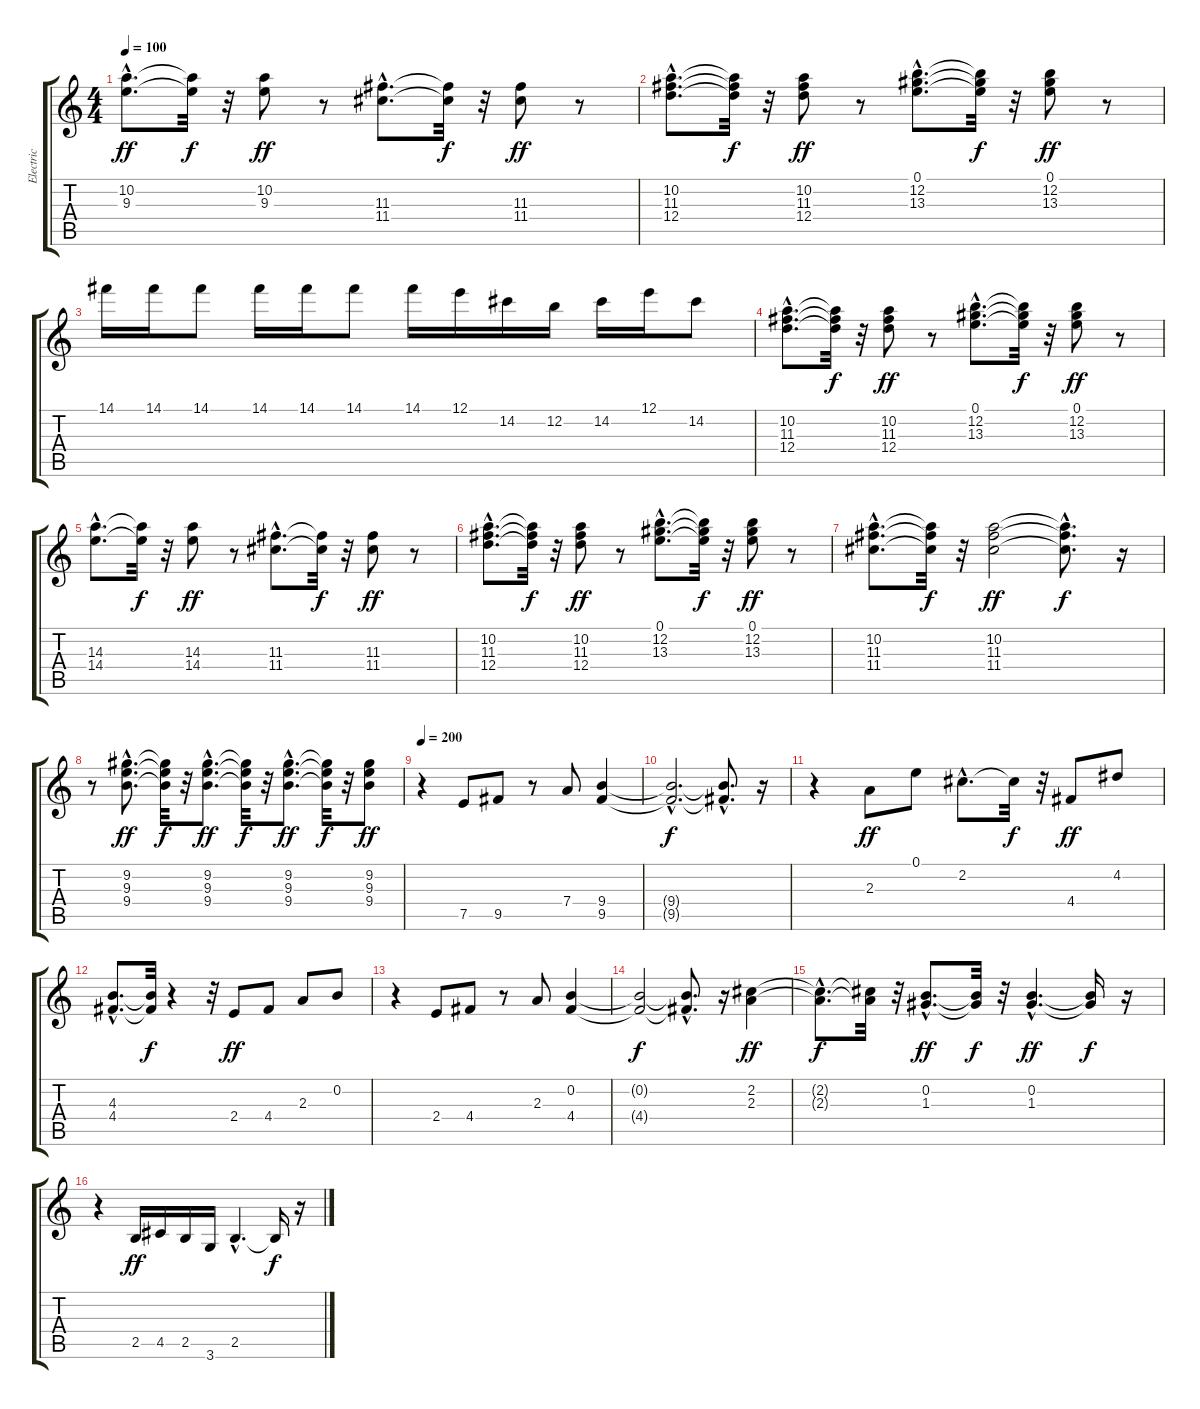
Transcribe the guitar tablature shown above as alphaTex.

\track ("Electric" "Electric") {instrument distortionguitar}
\staff {score tabs}
\tuning (E4 B3 G3 D3 A2 E2) {hide}
\ts (4 4)
\tempo 100
\clef g2
\ks c
(10.2{hac} 9.3{hac}).8{d dy ff} (10.2{t} 9.3{t}).32{dy f} r.32 (10.2 9.3).8{dy ff} r.8 (11.3{hac} 11.4{hac}).8{d} (11.3{t} 11.4{t}).32{dy f} r.32 (11.3 11.4).8{dy ff} r.8 |
(10.2{hac} 11.3{hac} 12.4{hac}).8{d} (10.2{t} 11.3{t} 12.4{t}).32{dy f} r.32 (10.2 11.3 12.4).8{dy ff} r.8 (0.1{hac} 12.2{hac} 13.3{hac}).8{d} (0.1{t} 12.2{t} 13.3{t}).32{dy f} r.32 (0.1 12.2 13.3).8{dy ff} r.8 |
14.1.16 14.1.16 14.1.8 14.1.16 14.1.16 14.1.8 14.1.16 12.1.16 14.2.16 12.2.16 14.2.16 12.1.16 14.2.8 |
(10.2{hac} 11.3{hac} 12.4{hac}).8{d} (10.2{t} 11.3{t} 12.4{t}).32{dy f} r.32 (10.2 11.3 12.4).8{dy ff} r.8 (0.1{hac} 12.2{hac} 13.3{hac}).8{d} (0.1{t} 12.2{t} 13.3{t}).32{dy f} r.32 (0.1 12.2 13.3).8{dy ff} r.8 |
(14.3{hac} 14.4{hac}).8{d} (14.3{t} 14.4{t}).32{dy f} r.32 (14.3 14.4).8{dy ff} r.8 (11.3{hac} 11.4{hac}).8{d} (11.3{t} 11.4{t}).32{dy f} r.32 (11.3 11.4).8{dy ff} r.8 |
(10.2{hac} 11.3{hac} 12.4{hac}).8{d} (10.2{t} 11.3{t} 12.4{t}).32{dy f} r.32 (10.2 11.3 12.4).8{dy ff} r.8 (0.1{hac} 12.2{hac} 13.3{hac}).8{d} (0.1{t} 12.2{t} 13.3{t}).32{dy f} r.32 (0.1 12.2 13.3).8{dy ff} r.8 |
(10.2{hac} 11.3{hac} 11.4{hac}).8{d} (10.2{t} 11.3{t} 11.4{t}).32{dy f} r.32 (10.2 11.3 11.4).2{dy ff} (10.2{hac t} 11.3{hac t} 11.4{hac t}).8{d dy f} r.16 |
r.8 (9.2{hac} 9.3{hac} 9.4{hac}).8{d dy ff} (9.2{t} 9.3{t} 9.4{t}).32{dy f} r.32 (9.2{hac} 9.3{hac} 9.4{hac}).8{d dy ff} (9.2{t} 9.3{t} 9.4{t}).32{dy f} r.32 (9.2{hac} 9.3{hac} 9.4{hac}).8{d dy ff} (9.2{t} 9.3{t} 9.4{t}).32{dy f} r.32 (9.2 9.3 9.4).8{dy ff} |
\tempo 200
r.4 7.5.8 9.5.8 r.8 7.4.8 (9.4 9.5).4 |
(9.4{hac t} 9.5{hac t}).2{d dy f} (9.4{hac t} 9.5{hac t}).8{d} r.16 |
r.4 2.3.8{dy ff} 0.1.8 2.2{hac}.8{d} 2.2{t}.32{dy f} r.32 4.4.8{dy ff} 4.2.8 |
(4.3{hac} 4.4{hac}).8{d} (4.3{t} 4.4{t}).32{dy f} r.4 r.32 2.4.8{dy ff} 4.4.8 2.3.8 0.2.8 |
r.4 2.4.8 4.4.8 r.8 2.3.8 (0.2 4.4).4 |
(0.2{t} 4.4{t}).2{dy f} (0.2{hac t} 4.4{hac t}).8{d} r.16 (2.2 2.3).4{dy ff} |
(2.2{hac t} 2.3{hac t}).8{d dy f} (2.2{t} 2.3{t}).32 r.32 (0.2{hac} 1.3{hac}).8{d dy ff} (0.2{t} 1.3{t}).32{dy f} r.32 (0.2{hac} 1.3{hac}).4{d dy ff} (0.2{t} 1.3{t}).16{dy f} r.16 |
r.4 2.5.16{dy ff} 4.5.16 2.5.16 3.6.16 2.5{hac}.4{d} 2.5{t}.16{dy f} r.16
